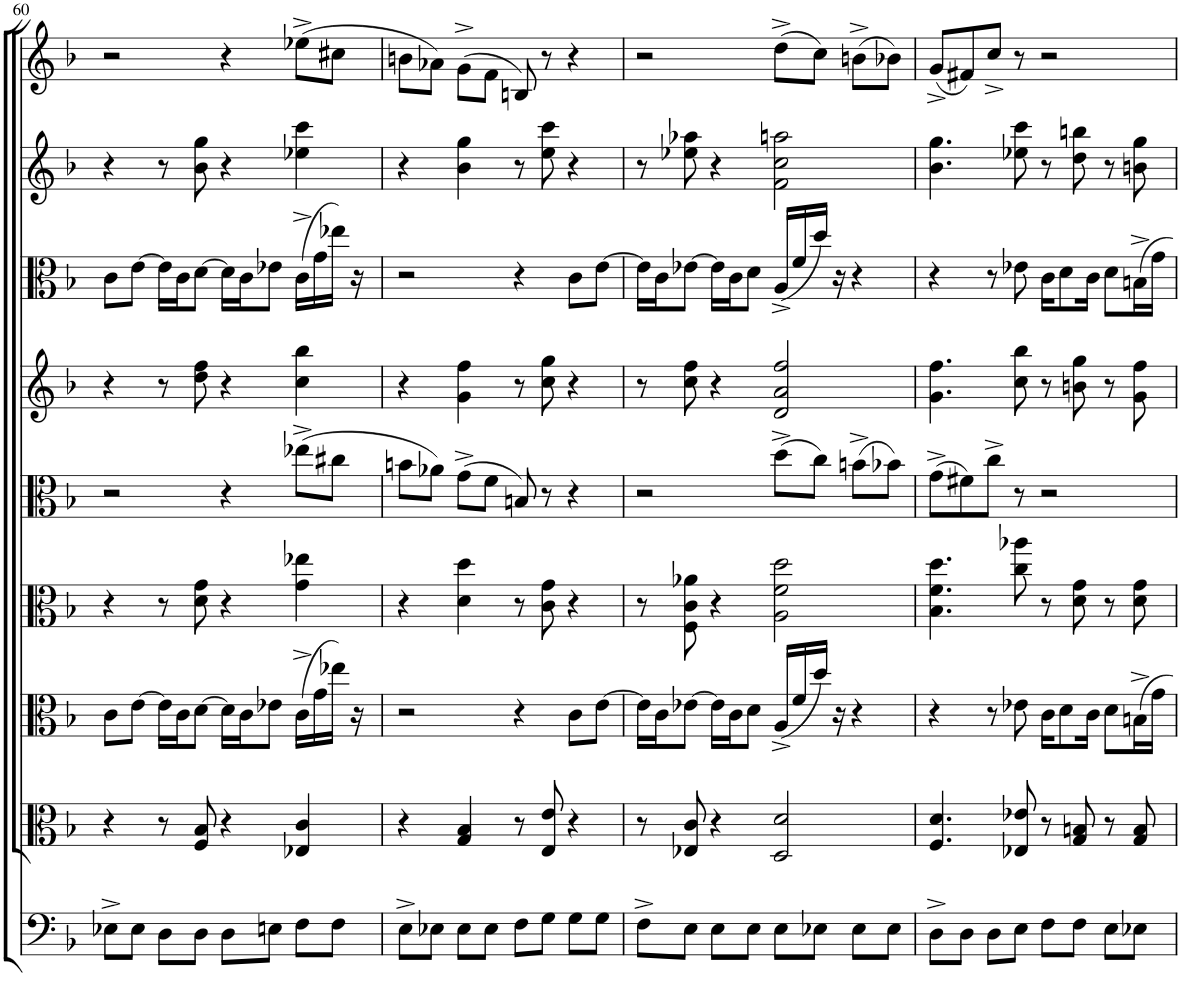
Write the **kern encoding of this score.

**kern	**kern	**kern	**kern	**kern	**kern	**kern	**kern	**kern
*part9	*part8	*part7	*part6	*part5	*part4	*part3	*part2	*part1
*staff9	*staff8	*staff7	*staff6	*staff5	*staff4	*staff3	*staff2	*staff1
*I"Bass	*I"Viola 8	*I"Viola 7	*I"Viola 6	*I"Viola 5	*I"Viola 4	*I"Viola 3	*I"Viola 2	*I"Viola 1
*	*I'Vla	*I'Vla	*I'Vla	*I'Vla	*I'Vla	*I'Vla	*I'Vla	*I'Vla
!!LO:PB:g=z
*clefF4	*clefC3	*clefC3	*clefC3	*clefC3	*clefG2	*clefC3	*clefG2	*clefG2
*k[b-]	*k[b-]	*k[b-]	*k[b-]	*k[b-]	*k[b-]	*k[b-]	*k[b-]	*k[b-]
*M4/4	*M4/4	*M4/4	*M4/4	*M4/4	*M4/4	*M4/4	*M4/4	*M4/4
*met(c)	*met(c)	*met(c)	*met(c)	*met(c)	*met(c)	*met(c)	*met(c)	*met(c)
=60	=60	=60	=60	=60	=60	=60	=60	=60
8E-X^\L	4r	8c\L	4r	2r	4r	8c\L	4r	2r
8E-\J	.	[8e\J	.	.	.	[8e\J	.	.
8D\L	8r	16e\LL]	8r	.	8r	16e\LL]	8r	.
.	.	16c\J	.	.	.	16c\J	.	.
8D\J	8F/ 8B-/	[8d\J	8d\ 8g\	.	8dd\ 8ff\	[8d\J	8b-\ 8gg\	.
8D\L	4r	16d\LL]	4r	4r	4r	16d\LL]	4r	4r
.	.	16c\J	.	.	.	16c\J	.	.
8En\J	.	8e-X\J	.	.	.	8e-X\J	.	.
8F\L	4E-X/ 4c/	(16c^\LL	4g\ 4ee-X\	(8ee-X^\L	4cc\ 4bb-\	(16c^\LL	4ee-X\ 4ccc\	(8ee-X^\L
.	.	16g\	.	.	.	16g\	.	.
8F\J	.	16ee-X\JJ)	.	8cc#X\J	.	16ee-X\JJ)	.	8cc#X\J
.	.	16r	.	.	.	16r	.	.
=61	=61	=61	=61	=61	=61	=61	=61	=61
8E^\L	4r	2r	4r	8bn\L	4r	2r	4r	8bn\L
8E-X\J	.	.	.	8a-X\J)	.	.	.	8a-X\J)
8E-\L	4G/ 4B-/	.	4d\ 4dd\	(8g^\L	4g\ 4ff\	.	4b-\ 4gg\	(8g^\L
8E-\J	.	.	.	8f\J	.	.	.	8f\J
8F\L	8r	4r	8r	8Bn/)	8r	4r	8r	8Bn/)
8G\J	8E/ 8e/	.	8c\ 8g\	8r	8cc\ 8gg\	.	8ee\ 8ccc\	8r
8G\L	4r	8c\L	4r	4r	4r	8c\L	4r	4r
8G\J	.	[8e\J	.	.	.	[8e\J	.	.
=62	=62	=62	=62	=62	=62	=62	=62	=62
8F^\L	8r	16e\LL]	8r	2r	8r	16e\LL]	8r	2r
.	.	16c\J	.	.	.	16c\J	.	.
8E\J	8E-X/ 8c/	[8e-X\J	8F\ 8c\ 8a-X\	.	8cc\ 8ff\	[8e-X\J	8ee-X\ 8aa-X\	.
8E\L	4r	16e-\LL]	4r	.	4r	16e-\LL]	4r	.
.	.	16c\J	.	.	.	16c\J	.	.
8E\J	.	8d\J	.	.	.	8d\J	.	.
8E\L	2D/ 2d/	(16A^/LL	2A\ 2f\ 2dd\	(8dd^\L	2d/ 2a/ 2ff/	(16A^/LL	2f\ 2cc\ 2aan\	(8dd^\L
.	.	16f/	.	.	.	16f/	.	.
8E-X\J	.	16dd/JJ)	.	8cc\J)	.	16dd/JJ)	.	8cc\J)
.	.	16r	.	.	.	16r	.	.
8E-\L	.	4r	.	(8bn^\L	.	4r	.	(8bn^\L
8E-\J	.	.	.	8b-X\J)	.	.	.	8b-X\J)
=63	=63	=63	=63	=63	=63	=63	=63	=63
8D^\L	4.F/ 4.d/	4r	4.B-\ 4.f\ 4.dd\	(8g^\L	4.g\ 4.ff\	4r	4.b-\ 4.gg\	(8g^/L
8D\J	.	.	.	8f#X\)	.	.	.	8f#X/)
8D\L	.	8r	.	8cc^\J	.	8r	.	8cc^/J
8E\J	8E-X/ 8e-X/	8e-X\	8cc\ 8aa-X\	8r	8cc\ 8bb-\	8e-X\	8ee-X\ 8ccc\	8r
8F\L	8r	16c\KL	8r	2r	8r	16c\KL	8r	2r
.	.	8d\	.	.	.	8d\	.	.
8F\J	8G/ 8Bn/	.	8d\ 8g\	.	8bn\ 8gg\	.	8dd\ 8bbn\	.
.	.	16c\Jk	.	.	.	16c\Jk	.	.
8E\L	8r	8d\L	8r	.	8r	8d\L	8r	.
8E-X\J	8G/ 8B/	16Bn^\L	8d\ 8g\	.	8g\ 8ff\	16Bn^\L	8bn\ 8gg\	.
.	.	16g\JJ	.	.	.	16g\JJ	.	.
=	=	=	=	=	=	=	=	=
*-	*-	*-	*-	*-	*-	*-	*-	*-
